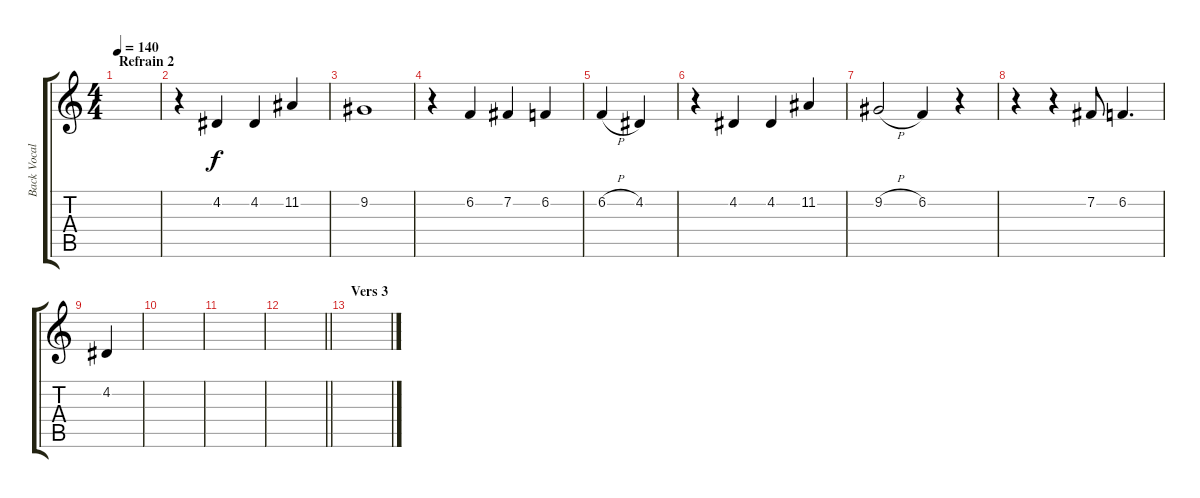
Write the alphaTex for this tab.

\track ("Back Vocal -" "Back Vocal") {instrument lead2sawtooth}
\staff {score tabs}
\tuning (E4 B3 G3 D3 A2 E2) {hide}
\ts (4 4)
\section ("" "Refrain 2")
\tempo 140
\clef g2
\ks c
|
r.4 4.2.4 4.2.4 11.2.4 |
9.2.1 |
r.4 6.2.4 7.2.4 6.2.4 |
6.2{h}.4 4.2.4 |
r.4 4.2.4 4.2.4 11.2.4 |
9.2{h}.2 6.2.4 r.4 |
r.4 r.4 7.2.8 6.2.4{d} |
4.2.4 |
|
|
\barLineRight lightlight
|
\section ("" "Vers 3")
